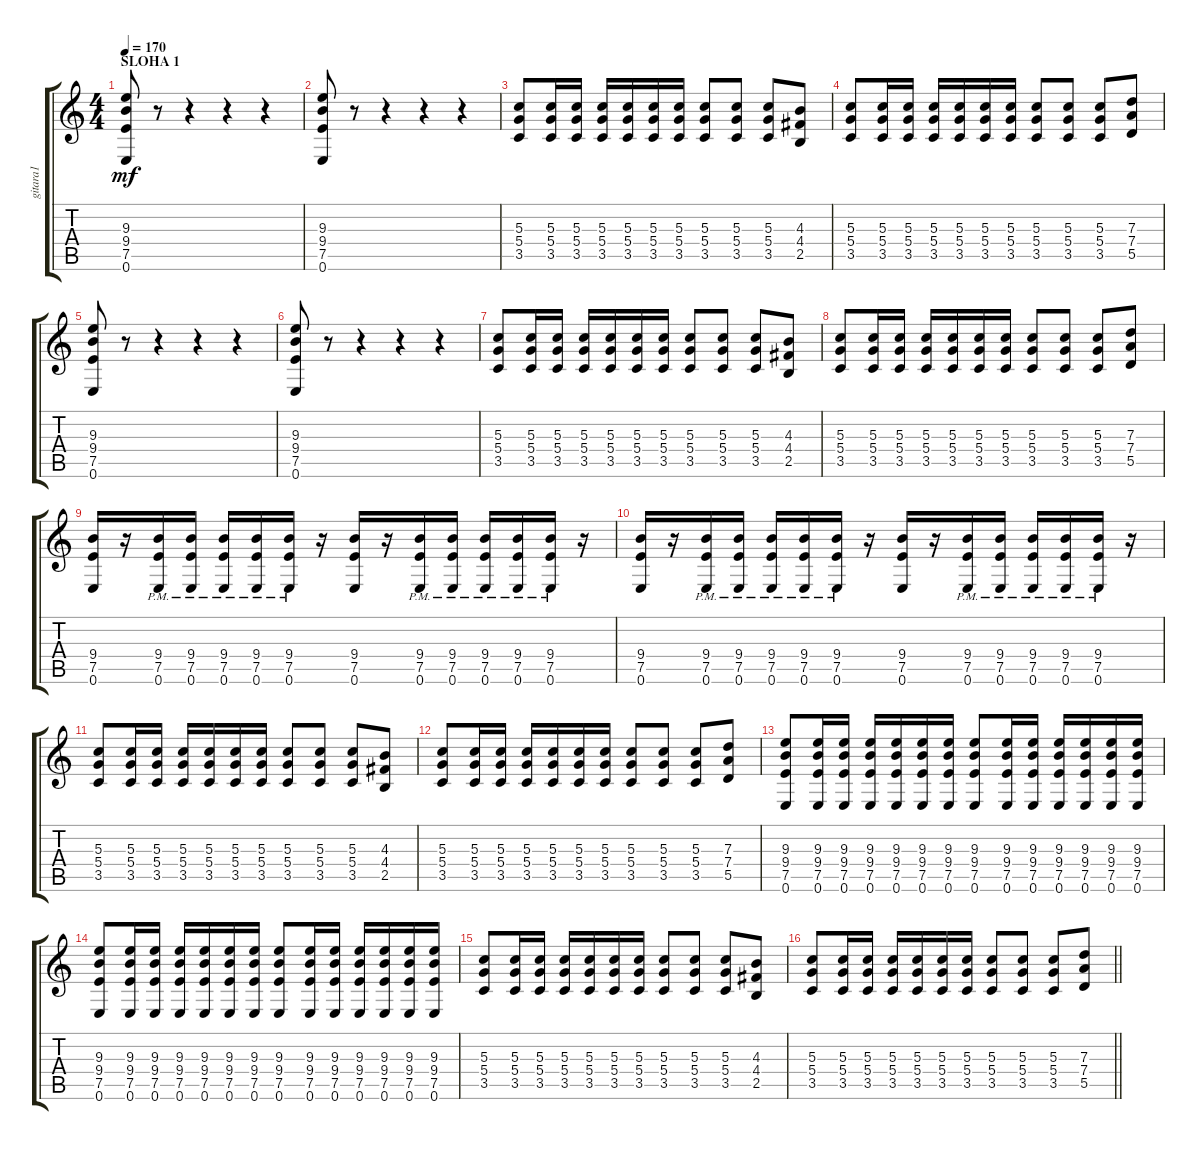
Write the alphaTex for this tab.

\track ("gitara1" "gitara1") {instrument overdrivenguitar}
\staff {score tabs}
\tuning (E4 B3 G3 D3 A2 E2) {hide}
\ts (4 4)
\section ("" "SLOHA 1")
\tempo 170
\clef g2
\ks c
(9.3 9.4 7.5 0.6).8{dy mf} r.8 r.4 r.4 r.4 |
(9.3 9.4 7.5 0.6).8 r.8 r.4 r.4 r.4 |
(5.3 5.4 3.5).8 (5.3 5.4 3.5).16 (5.3 5.4 3.5).16 (5.3 5.4 3.5).16 (5.3 5.4 3.5).16 (5.3 5.4 3.5).16 (5.3 5.4 3.5).16 (5.3 5.4 3.5).8 (5.3 5.4 3.5).8 (5.3 5.4 3.5).8 (4.3 4.4 2.5).8 |
(5.3 5.4 3.5).8 (5.3 5.4 3.5).16 (5.3 5.4 3.5).16 (5.3 5.4 3.5).16 (5.3 5.4 3.5).16 (5.3 5.4 3.5).16 (5.3 5.4 3.5).16 (5.3 5.4 3.5).8 (5.3 5.4 3.5).8 (5.3 5.4 3.5).8 (7.3 7.4 5.5).8 |
(9.3 9.4 7.5 0.6).8 r.8 r.4 r.4 r.4 |
(9.3 9.4 7.5 0.6).8 r.8 r.4 r.4 r.4 |
(5.3 5.4 3.5).8 (5.3 5.4 3.5).16 (5.3 5.4 3.5).16 (5.3 5.4 3.5).16 (5.3 5.4 3.5).16 (5.3 5.4 3.5).16 (5.3 5.4 3.5).16 (5.3 5.4 3.5).8 (5.3 5.4 3.5).8 (5.3 5.4 3.5).8 (4.3 4.4 2.5).8 |
(5.3 5.4 3.5).8 (5.3 5.4 3.5).16 (5.3 5.4 3.5).16 (5.3 5.4 3.5).16 (5.3 5.4 3.5).16 (5.3 5.4 3.5).16 (5.3 5.4 3.5).16 (5.3 5.4 3.5).8 (5.3 5.4 3.5).8 (5.3 5.4 3.5).8 (7.3 7.4 5.5).8 |
(9.4 7.5 0.6).16 r.16 (9.4{pm} 7.5{pm} 0.6{pm}).16 (9.4{pm} 7.5{pm} 0.6{pm}).16 (9.4{pm} 7.5{pm} 0.6{pm}).16 (9.4{pm} 7.5{pm} 0.6{pm}).16 (9.4{pm} 7.5{pm} 0.6{pm}).16 r.16 (9.4 7.5 0.6).16 r.16 (9.4{pm} 7.5{pm} 0.6{pm}).16 (9.4{pm} 7.5{pm} 0.6{pm}).16 (9.4{pm} 7.5{pm} 0.6{pm}).16 (9.4{pm} 7.5{pm} 0.6{pm}).16 (9.4{pm} 7.5{pm} 0.6{pm}).16 r.16 |
(9.4 7.5 0.6).16 r.16 (9.4{pm} 7.5{pm} 0.6{pm}).16 (9.4{pm} 7.5{pm} 0.6{pm}).16 (9.4{pm} 7.5{pm} 0.6{pm}).16 (9.4{pm} 7.5{pm} 0.6{pm}).16 (9.4{pm} 7.5{pm} 0.6{pm}).16 r.16 (9.4 7.5 0.6).16 r.16 (9.4{pm} 7.5{pm} 0.6{pm}).16 (9.4{pm} 7.5{pm} 0.6{pm}).16 (9.4{pm} 7.5{pm} 0.6{pm}).16 (9.4{pm} 7.5{pm} 0.6{pm}).16 (9.4{pm} 7.5{pm} 0.6{pm}).16 r.16 |
(5.3 5.4 3.5).8 (5.3 5.4 3.5).16 (5.3 5.4 3.5).16 (5.3 5.4 3.5).16 (5.3 5.4 3.5).16 (5.3 5.4 3.5).16 (5.3 5.4 3.5).16 (5.3 5.4 3.5).8 (5.3 5.4 3.5).8 (5.3 5.4 3.5).8 (4.3 4.4 2.5).8 |
(5.3 5.4 3.5).8 (5.3 5.4 3.5).16 (5.3 5.4 3.5).16 (5.3 5.4 3.5).16 (5.3 5.4 3.5).16 (5.3 5.4 3.5).16 (5.3 5.4 3.5).16 (5.3 5.4 3.5).8 (5.3 5.4 3.5).8 (5.3 5.4 3.5).8 (7.3 7.4 5.5).8 |
(9.3 9.4 7.5 0.6).8 (9.3 9.4 7.5 0.6).16 (9.3 9.4 7.5 0.6).16 (9.3 9.4 7.5 0.6).16 (9.3 9.4 7.5 0.6).16 (9.3 9.4 7.5 0.6).16 (9.3 9.4 7.5 0.6).16 (9.3 9.4 7.5 0.6).8 (9.3 9.4 7.5 0.6).16 (9.3 9.4 7.5 0.6).16 (9.3 9.4 7.5 0.6).16 (9.3 9.4 7.5 0.6).16 (9.3 9.4 7.5 0.6).16 (9.3 9.4 7.5 0.6).16 |
(9.3 9.4 7.5 0.6).8 (9.3 9.4 7.5 0.6).16 (9.3 9.4 7.5 0.6).16 (9.3 9.4 7.5 0.6).16 (9.3 9.4 7.5 0.6).16 (9.3 9.4 7.5 0.6).16 (9.3 9.4 7.5 0.6).16 (9.3 9.4 7.5 0.6).8 (9.3 9.4 7.5 0.6).16 (9.3 9.4 7.5 0.6).16 (9.3 9.4 7.5 0.6).16 (9.3 9.4 7.5 0.6).16 (9.3 9.4 7.5 0.6).16 (9.3 9.4 7.5 0.6).16 |
(5.3 5.4 3.5).8 (5.3 5.4 3.5).16 (5.3 5.4 3.5).16 (5.3 5.4 3.5).16 (5.3 5.4 3.5).16 (5.3 5.4 3.5).16 (5.3 5.4 3.5).16 (5.3 5.4 3.5).8 (5.3 5.4 3.5).8 (5.3 5.4 3.5).8 (4.3 4.4 2.5).8 |
\barLineRight lightlight
(5.3 5.4 3.5).8 (5.3 5.4 3.5).16 (5.3 5.4 3.5).16 (5.3 5.4 3.5).16 (5.3 5.4 3.5).16 (5.3 5.4 3.5).16 (5.3 5.4 3.5).16 (5.3 5.4 3.5).8 (5.3 5.4 3.5).8 (5.3 5.4 3.5).8 (7.3 7.4 5.5).8
